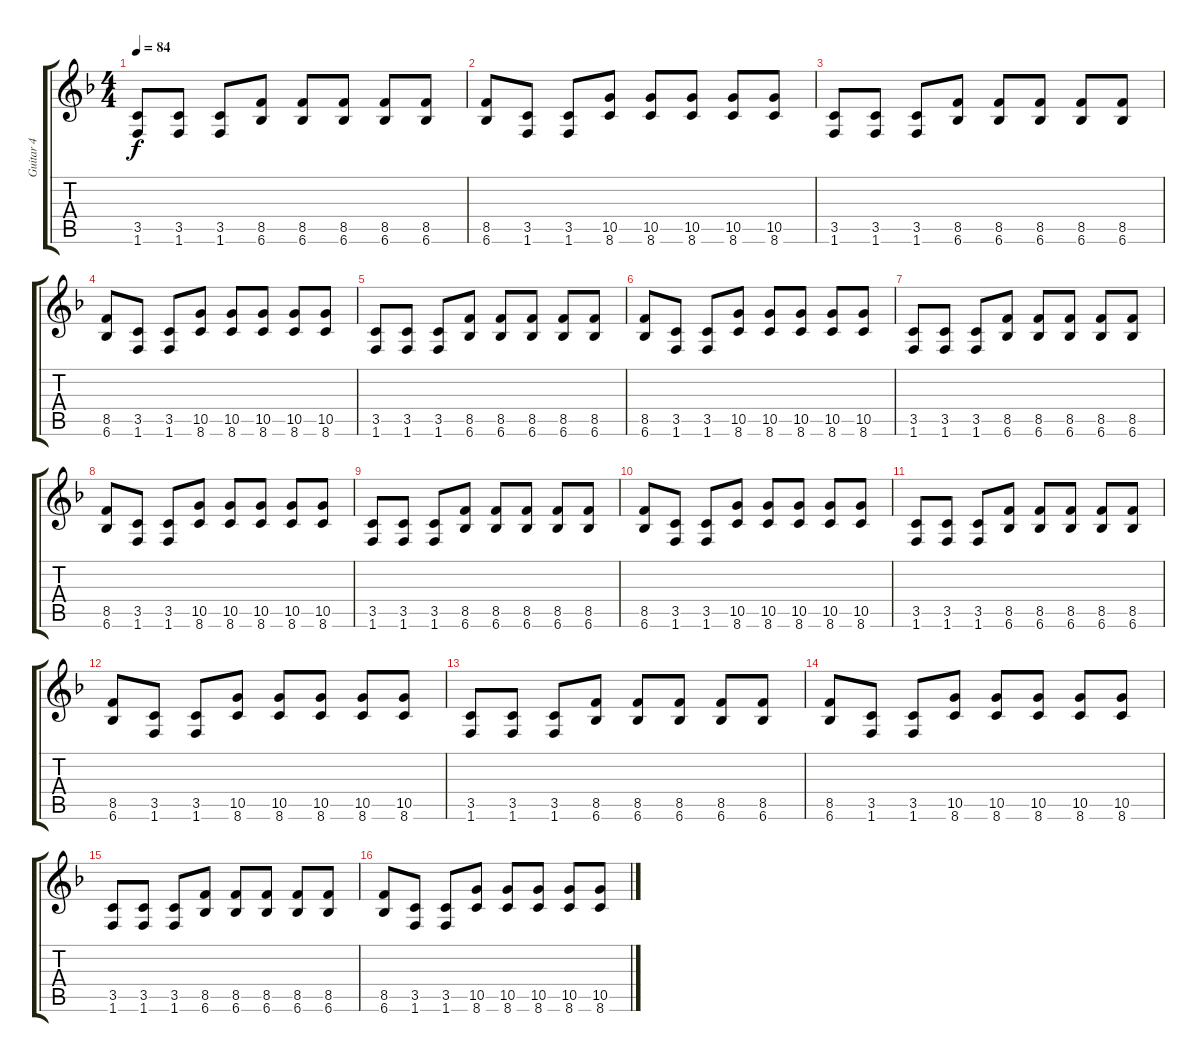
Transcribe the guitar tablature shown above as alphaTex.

\track ("Guitar 4" "Guitar 4") {instrument distortionguitar}
\staff {score tabs}
\tuning (E4 B3 G3 D3 A2 E2) {hide}
\ts (4 4)
\tempo 84
\clef g2
\ks f
(3.5 1.6).8{dy f} (3.5 1.6).8 (3.5 1.6).8 (8.5 6.6).8 (8.5 6.6).8 (8.5 6.6).8 (8.5 6.6).8 (8.5 6.6).8 |
(8.5 6.6).8 (3.5 1.6).8 (3.5 1.6).8 (10.5 8.6).8 (10.5 8.6).8 (10.5 8.6).8 (10.5 8.6).8 (10.5 8.6).8 |
(3.5 1.6).8 (3.5 1.6).8 (3.5 1.6).8 (8.5 6.6).8 (8.5 6.6).8 (8.5 6.6).8 (8.5 6.6).8 (8.5 6.6).8 |
(8.5 6.6).8 (3.5 1.6).8 (3.5 1.6).8 (10.5 8.6).8 (10.5 8.6).8 (10.5 8.6).8 (10.5 8.6).8 (10.5 8.6).8 |
(3.5 1.6).8 (3.5 1.6).8 (3.5 1.6).8 (8.5 6.6).8 (8.5 6.6).8 (8.5 6.6).8 (8.5 6.6).8 (8.5 6.6).8 |
(8.5 6.6).8 (3.5 1.6).8 (3.5 1.6).8 (10.5 8.6).8 (10.5 8.6).8 (10.5 8.6).8 (10.5 8.6).8 (10.5 8.6).8 |
(3.5 1.6).8{volume 9} (3.5 1.6).8 (3.5 1.6).8 (8.5 6.6).8 (8.5 6.6).8 (8.5 6.6).8 (8.5 6.6).8 (8.5 6.6).8 |
(8.5 6.6).8 (3.5 1.6).8 (3.5 1.6).8 (10.5 8.6).8 (10.5 8.6).8 (10.5 8.6).8 (10.5 8.6).8 (10.5 8.6).8 |
(3.5 1.6).8{volume 8} (3.5 1.6).8 (3.5 1.6).8 (8.5 6.6).8 (8.5 6.6).8 (8.5 6.6).8 (8.5 6.6).8 (8.5 6.6).8 |
(8.5 6.6).8{volume 7} (3.5 1.6).8 (3.5 1.6).8 (10.5 8.6).8 (10.5 8.6).8 (10.5 8.6).8 (10.5 8.6).8 (10.5 8.6).8 |
(3.5 1.6).8{volume 6} (3.5 1.6).8 (3.5 1.6).8 (8.5 6.6).8 (8.5 6.6).8 (8.5 6.6).8 (8.5 6.6).8 (8.5 6.6).8 |
(8.5 6.6).8 (3.5 1.6).8 (3.5 1.6).8 (10.5 8.6).8 (10.5 8.6).8 (10.5 8.6).8 (10.5 8.6).8 (10.5 8.6).8 |
(3.5 1.6).8{volume 5} (3.5 1.6).8 (3.5 1.6).8 (8.5 6.6).8 (8.5 6.6).8 (8.5 6.6).8 (8.5 6.6).8 (8.5 6.6).8 |
(8.5 6.6).8{volume 4} (3.5 1.6).8 (3.5 1.6).8 (10.5 8.6).8 (10.5 8.6).8 (10.5 8.6).8 (10.5 8.6).8 (10.5 8.6).8 |
(3.5 1.6).8{volume 3} (3.5 1.6).8 (3.5 1.6).8 (8.5 6.6).8 (8.5 6.6).8 (8.5 6.6).8 (8.5 6.6).8 (8.5 6.6).8 |
(8.5 6.6).8{volume 2} (3.5 1.6).8 (3.5 1.6).8 (10.5 8.6).8 (10.5 8.6).8 (10.5 8.6).8 (10.5 8.6).8 (10.5 8.6).8
